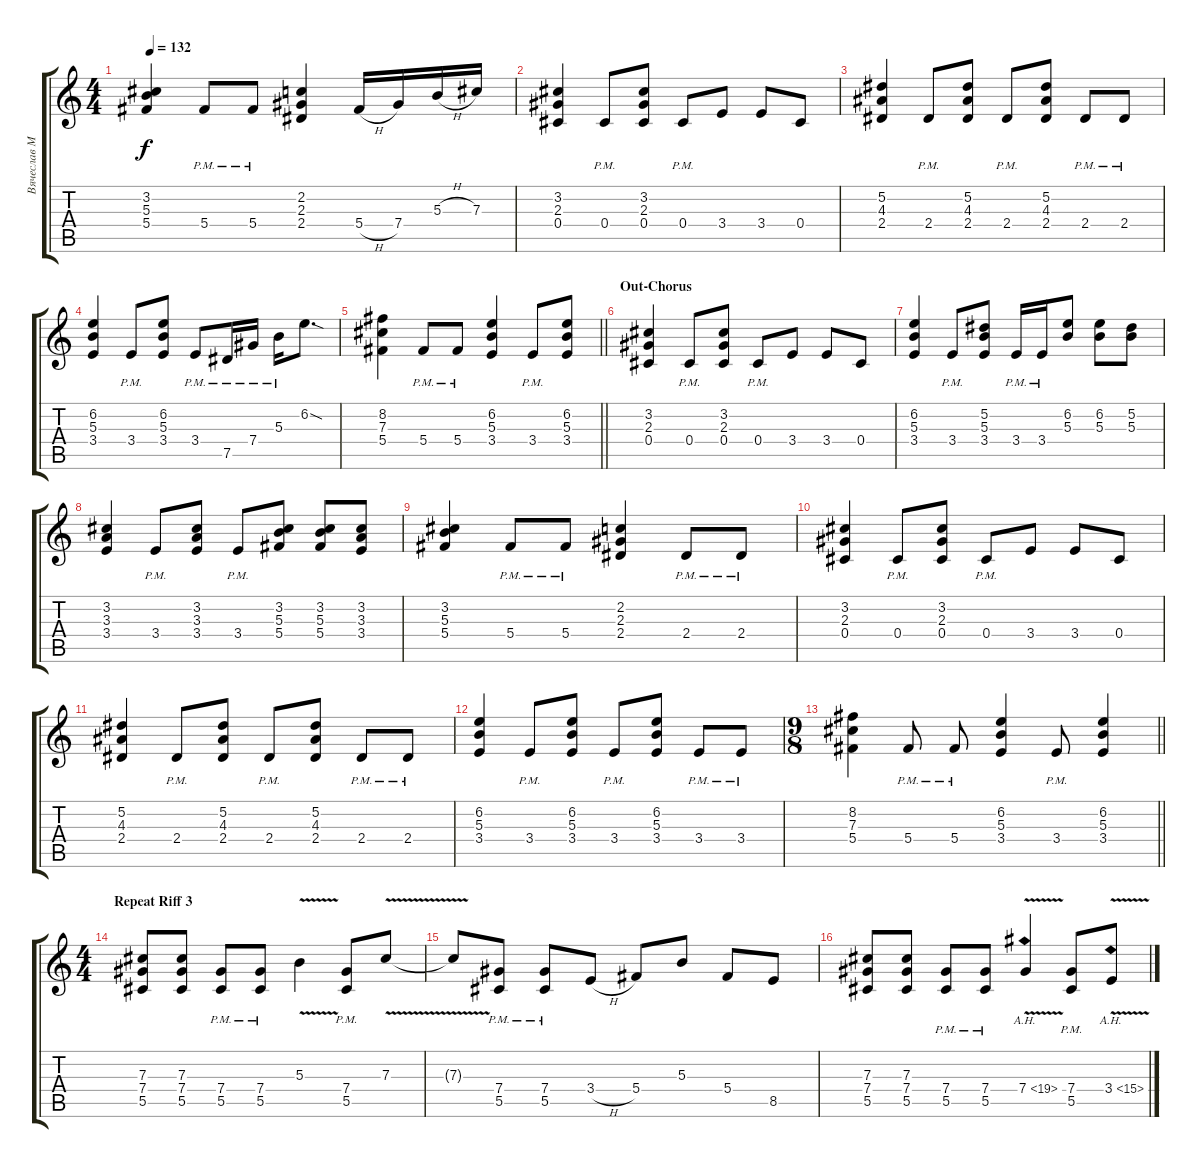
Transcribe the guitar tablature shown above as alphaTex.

\track ("Вячеслав Молчанов" "Вячеслав М") {instrument distortionguitar}
\staff {score tabs}
\tuning (Eb4 Bb3 Gb3 Db3 Ab2 Eb2) {hide}
\ts (4 4)
\tempo 132
\clef g2
\ks c
(3.2 5.3 5.4).4{dy f} 5.4{pm}.8 5.4{pm}.8 (2.2 2.3 2.4).4 5.4{h}.16 7.4.16 5.3{h}.16 7.3.16 |
(3.2 2.3 0.4).4 0.4{pm}.8 (3.2 2.3 0.4).8 0.4{pm}.8 3.4.8 3.4.8 0.4.8 |
(5.2 4.3 2.4).4 2.4{pm}.8 (5.2 4.3 2.4).8 2.4{pm}.8 (5.2 4.3 2.4).8 2.4{pm}.8 2.4{pm}.8 |
(6.2 5.3 3.4).4 3.4{pm}.8 (6.2 5.3 3.4).8 3.4{pm}.8 7.5{pm}.16 7.4{pm}.16 5.3{pm}.16 6.2{sod}.8{d} |
\barLineRight lightlight
(8.2 7.3 5.4).4 5.4{pm}.8 5.4{pm}.8 (6.2 5.3 3.4).4 3.4{pm}.8 (6.2 5.3 3.4).8 |
\section ("" "Out-Chorus")
(3.2 2.3 0.4).4 0.4{pm}.8 (3.2 2.3 0.4).8 0.4{pm}.8 3.4.8 3.4.8 0.4.8 |
(6.2 5.3 3.4).4 3.4{pm}.8 (5.2 5.3 3.4).8 3.4{pm}.16 3.4{pm}.16 (6.2 5.3).8 (6.2 5.3).8 (5.2 5.3).8 |
(3.2 3.3 3.4).4 3.4{pm}.8 (3.2 3.3 3.4).8 3.4{pm}.8 (3.2 5.3 5.4).8 (3.2 5.3 5.4).8 (3.2 3.3 3.4).8 |
(3.2 5.3 5.4).4 5.4{pm}.8 5.4{pm}.8 (2.2 2.3 2.4).4 2.4{pm}.8 2.4{pm}.8 |
(3.2 2.3 0.4).4 0.4{pm}.8 (3.2 2.3 0.4).8 0.4{pm}.8 3.4.8 3.4.8 0.4.8 |
(5.2 4.3 2.4).4 2.4{pm}.8 (5.2 4.3 2.4).8 2.4{pm}.8 (5.2 4.3 2.4).8 2.4{pm}.8 2.4{pm}.8 |
(6.2 5.3 3.4).4 3.4{pm}.8 (6.2 5.3 3.4).8 3.4{pm}.8 (6.2 5.3 3.4).8 3.4{pm}.8 3.4{pm}.8 |
\ts (9 8)
\barLineRight lightlight
(8.2 7.3 5.4).4 5.4{pm}.8 5.4{pm}.8 (6.2 5.3 3.4).4 3.4{pm}.8 (6.2 5.3 3.4).4 |
\ts (4 4)
\section ("" "Repeat Riff 3")
(7.3 7.4 5.5).8 (7.3 7.4 5.5).8 (7.4{pm} 5.5{pm}).8 (7.4{pm} 5.5{pm}).8 5.3{v}.4 (7.4{pm} 5.5{pm}).8 7.3{v}.8 |
7.3{v t}.8 (7.4{pm} 5.5{pm}).8 (7.4{pm} 5.5{pm}).8 3.4{h}.8 5.4.8 5.3.8 5.4.8 8.5.8 |
(7.3 7.4 5.5).8 (7.3 7.4 5.5).8 (7.4{pm} 5.5{pm}).8 (7.4{pm} 5.5{pm}).8 7.4{ah 12 v}.4 (7.4{pm} 5.5{pm}).8 3.4{ah 12 v}.8
